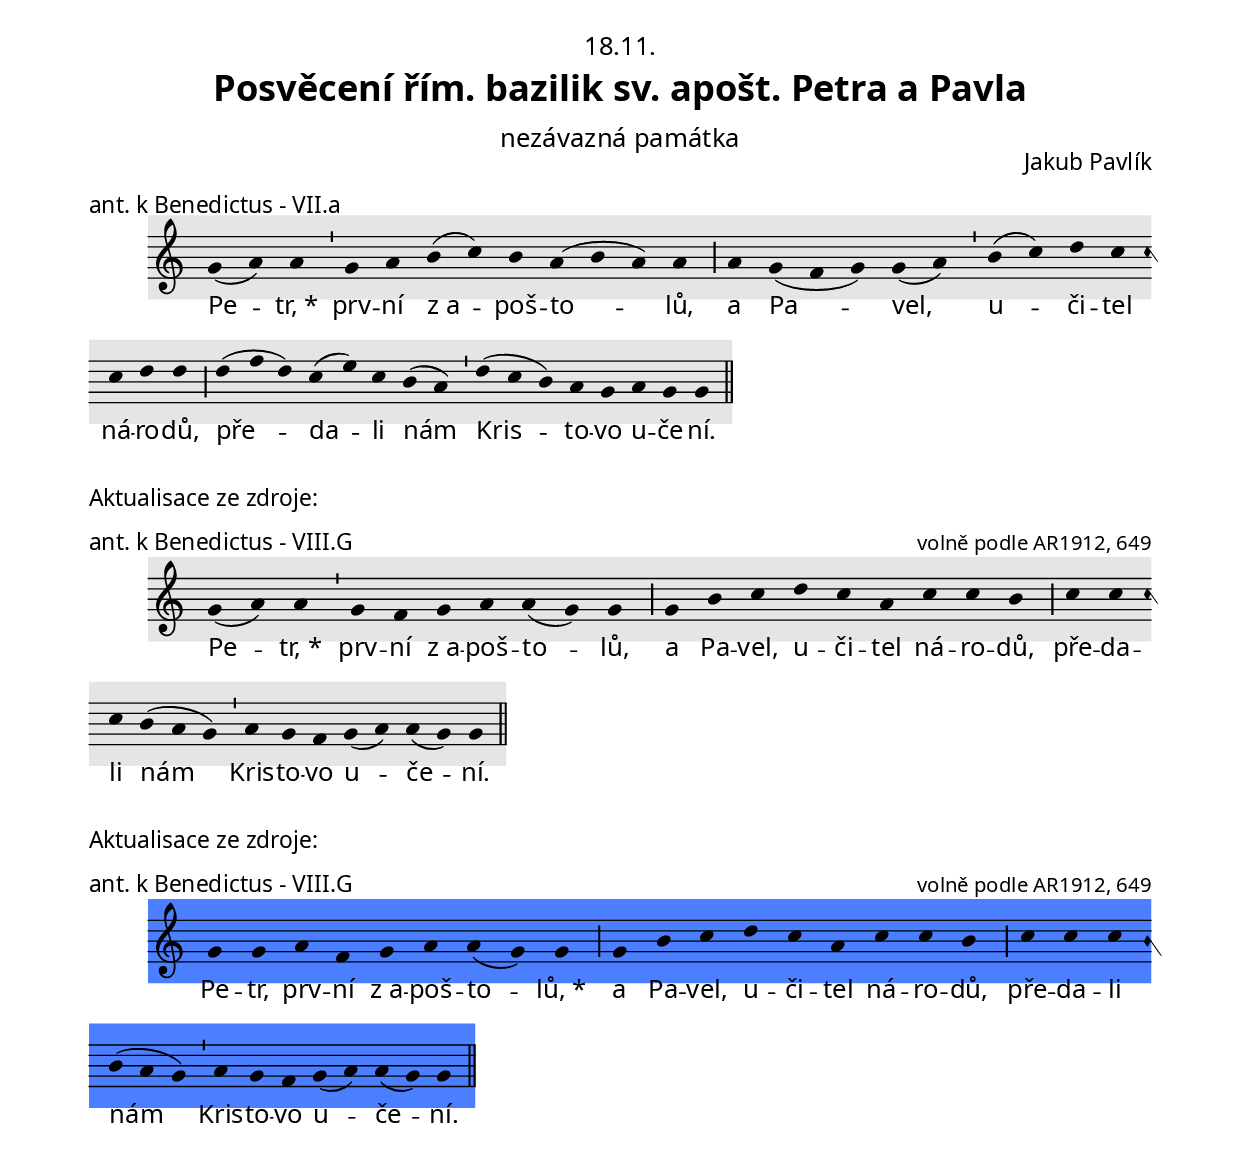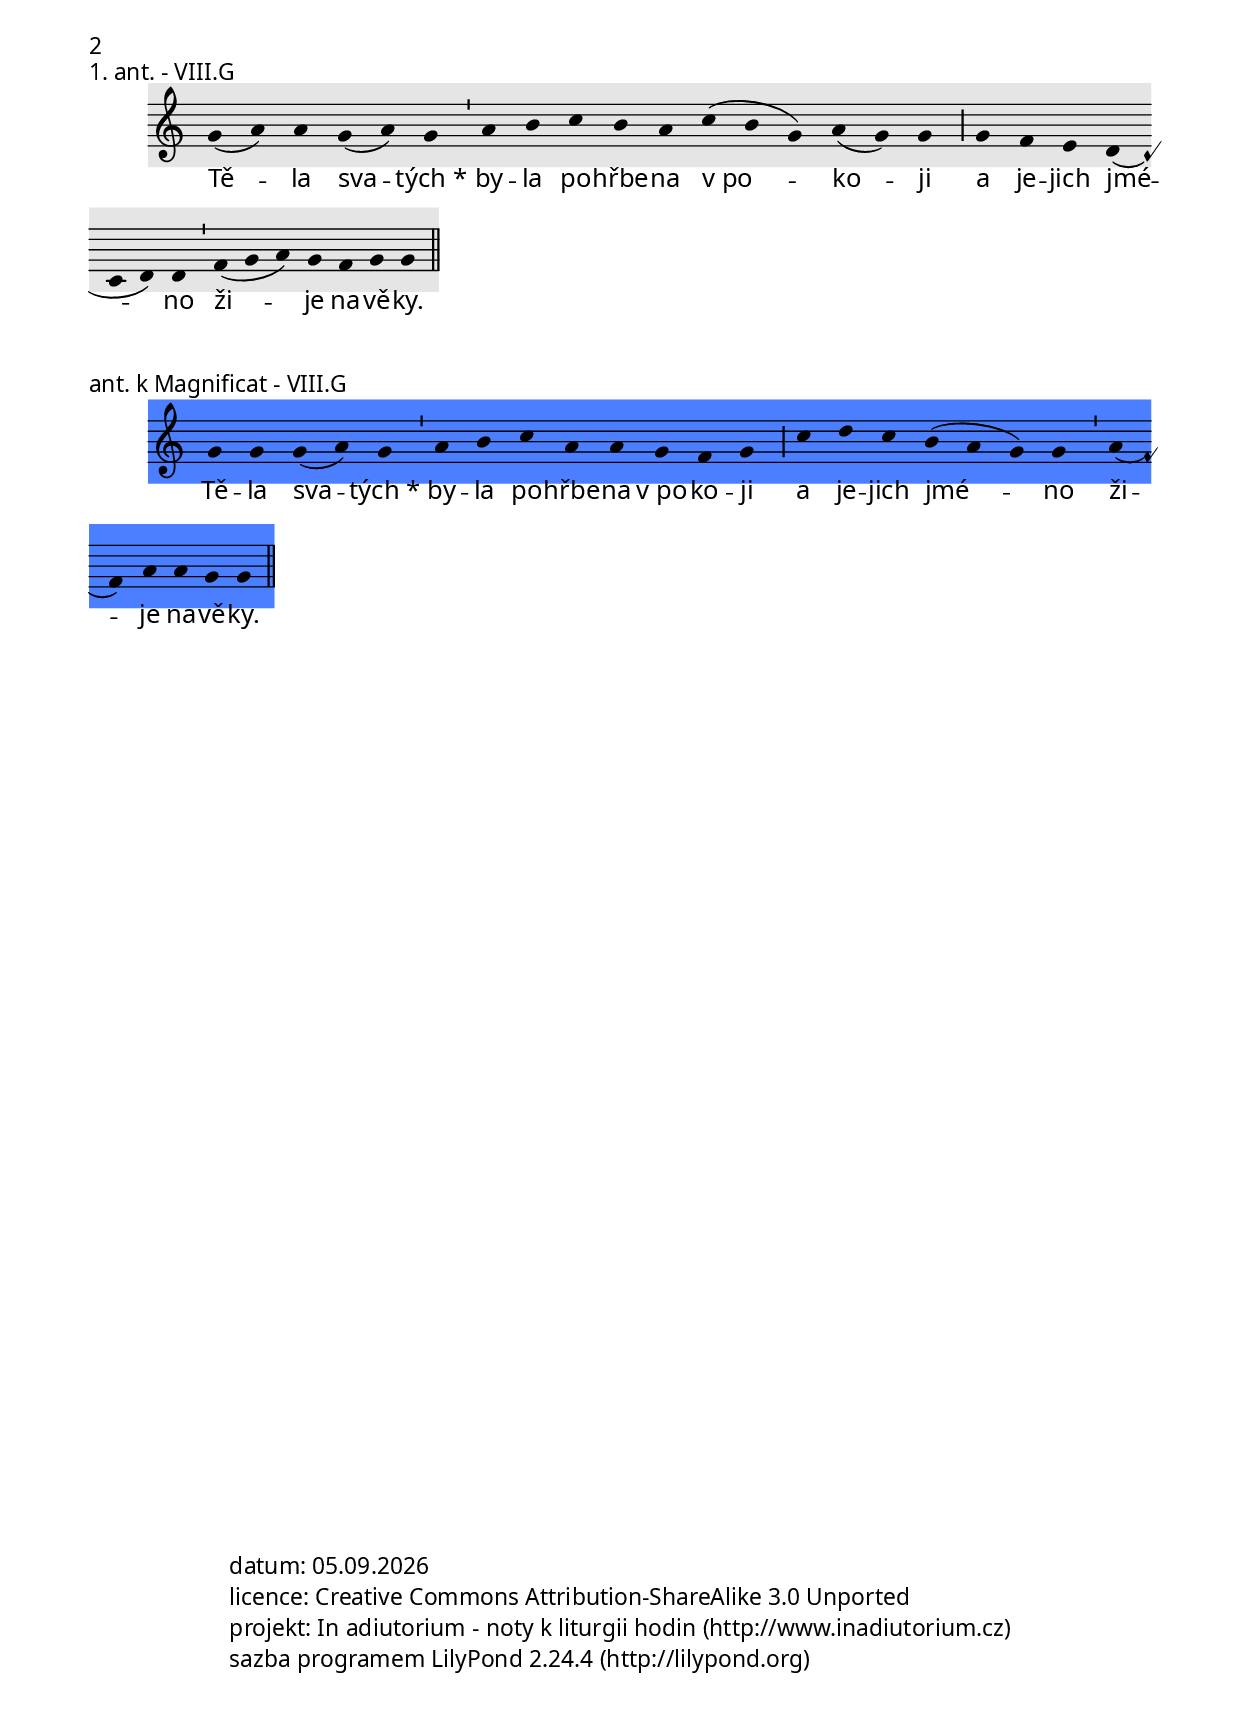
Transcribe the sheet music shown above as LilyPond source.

\version "2.17.5"

\include "../spolecne.ly"

\header {
  title = \markup\titleSvatek
            "Posvěcení řím. bazilik sv. apošt. Petra a Pavla"
            "nezávazná památka"
            18.11.
  composer = "Jakub Pavlík"
}

\score {
  \relative c'' {
    \zvyraznovacSedy
    \choralniRezim
    g4( a) a \barMin g a b( c) b a( b a) a \barMaior
    a g( f g) g( a) \barMin b( c) d c c d d \barMaior
    d( f d) c( e) c b( a) \barMin d( c b) a g a g g \barFinalis
  }
  \addlyrics {
    Pe -- tr,_* prv -- ní z_a -- poš -- to -- lů,
    a Pa -- vel, u -- či -- tel ná -- ro -- dů,
    pře -- da -- li nám Kris -- to -- vo u -- če -- ní.
  }
  \header {
    quid = "ant. k Benedictus"
    modus = "VII"
    differentia = "a"
    psalmus = ""
    placet = "lépe, viz zdroj"
    fial = "sanktoral/0629petraapavla.ly#2ne-amag"
    id = "aben"
    piece = \markup {\sestavTitulekBezZalmu}
  }
}

\markup\aktualisace

\score {
  \relative c'' {
    \zvyraznovacSedy
    \choralniRezim
    g4( a) a \barMin g f g a a( g) g \barMaior
    g b c d c a c c b \barMaior
    c c c b( a g) \barMin a g f g( a) a( g) g \barFinalis
  }
  \addlyrics {
    Pe -- tr,_* prv -- ní z_a -- poš -- to -- lů,
    a Pa -- vel, u -- či -- tel ná -- ro -- dů,
    pře -- da -- li nám Kris -- to -- vo u -- če -- ní.
  }
  \header {
    fons_externus = "volně podle AR1912, 649"
    quid = "ant. k Benedictus"
    modus = "VIII"
    differentia = "G"
    psalmus = ""
    fial = "sanktoral/0629petraapavla.ly#2ne-amag"
    id = "aben"
    piece = \markup {\sestavTitulekBezZalmu}
  }
}

\markup\aktualisace

\score {
  \relative c'' {
    \zvyraznovacModry
    \choralniRezim
    g4 g a f g a a( g) g \barMaior
    g b c d c a c c b \barMaior
    c c c b( a g) \barMin a g f g( a) a( g) g \barFinalis
  }
  \addlyrics {
    Pe -- tr, prv -- ní z_a -- poš -- to -- lů,_*
    a Pa -- vel, u -- či -- tel ná -- ro -- dů,
    pře -- da -- li nám Kris -- to -- vo u -- če -- ní.
  }
  \header {
    fons_externus = "volně podle AR1912, 649"
    quid = "ant. k Benedictus"
    modus = "VIII"
    differentia = "G"
    psalmus = ""
    fial = "sanktoral/0629petraapavla.ly#2ne-amag"
    id = "aben"
    piece = \markup {\sestavTitulekBezZalmu}
  }
}

\pageBreak

\score {
  \relative c'' {
    \zvyraznovacSedy
    \choralniRezim
    g4( a) a g( a) g \barMin
    a b c b a c( b g) a( g) g \barMaior
    g f e d( c d) d \barMin
    f( g a) g f g g \barFinalis
  }
  \addlyrics {
    Tě -- la sva -- tých_*
    by -- la po -- hřbe -- na v_po -- ko -- ji
    a je -- jich jmé -- no
    ži -- je na -- vě -- ky.
  }
  \header {
    quid = "1. ant."
    modus = "VIII"
    differentia = "G"
    psalmus = ""
    fial = "commune/commune_vicemucedniku.ly#2ne-a1?-aleluja"
    id = "amag"
    piece = \markup {\sestavTitulek}
  }
}

\score {
  \relative c'' {
    \zvyraznovacModry
    \choralniRezim
    g4 g g( a) g \barMin
    a b c a a g f g \barMaior
    c d c b( a g) g \barMin
    a( f) a a g g \barFinalis
  }
  \addlyrics {
    Tě -- la sva -- tých_*
    by -- la po -- hřbe -- na v_po -- ko -- ji
    a je -- jich jmé -- no
    ži -- je na -- vě -- ky.
  }
  \header {
    quid = "ant. k Magnificat"
    modus = "VIII"
    differentia = "G"
    psalmus = ""
    fial = "commune/commune_vicemucedniku.ly#2ne-a1?-aleluja"
    id = "amag"
    piece = \markup {\sestavTitulekBezZalmu}
  }
}